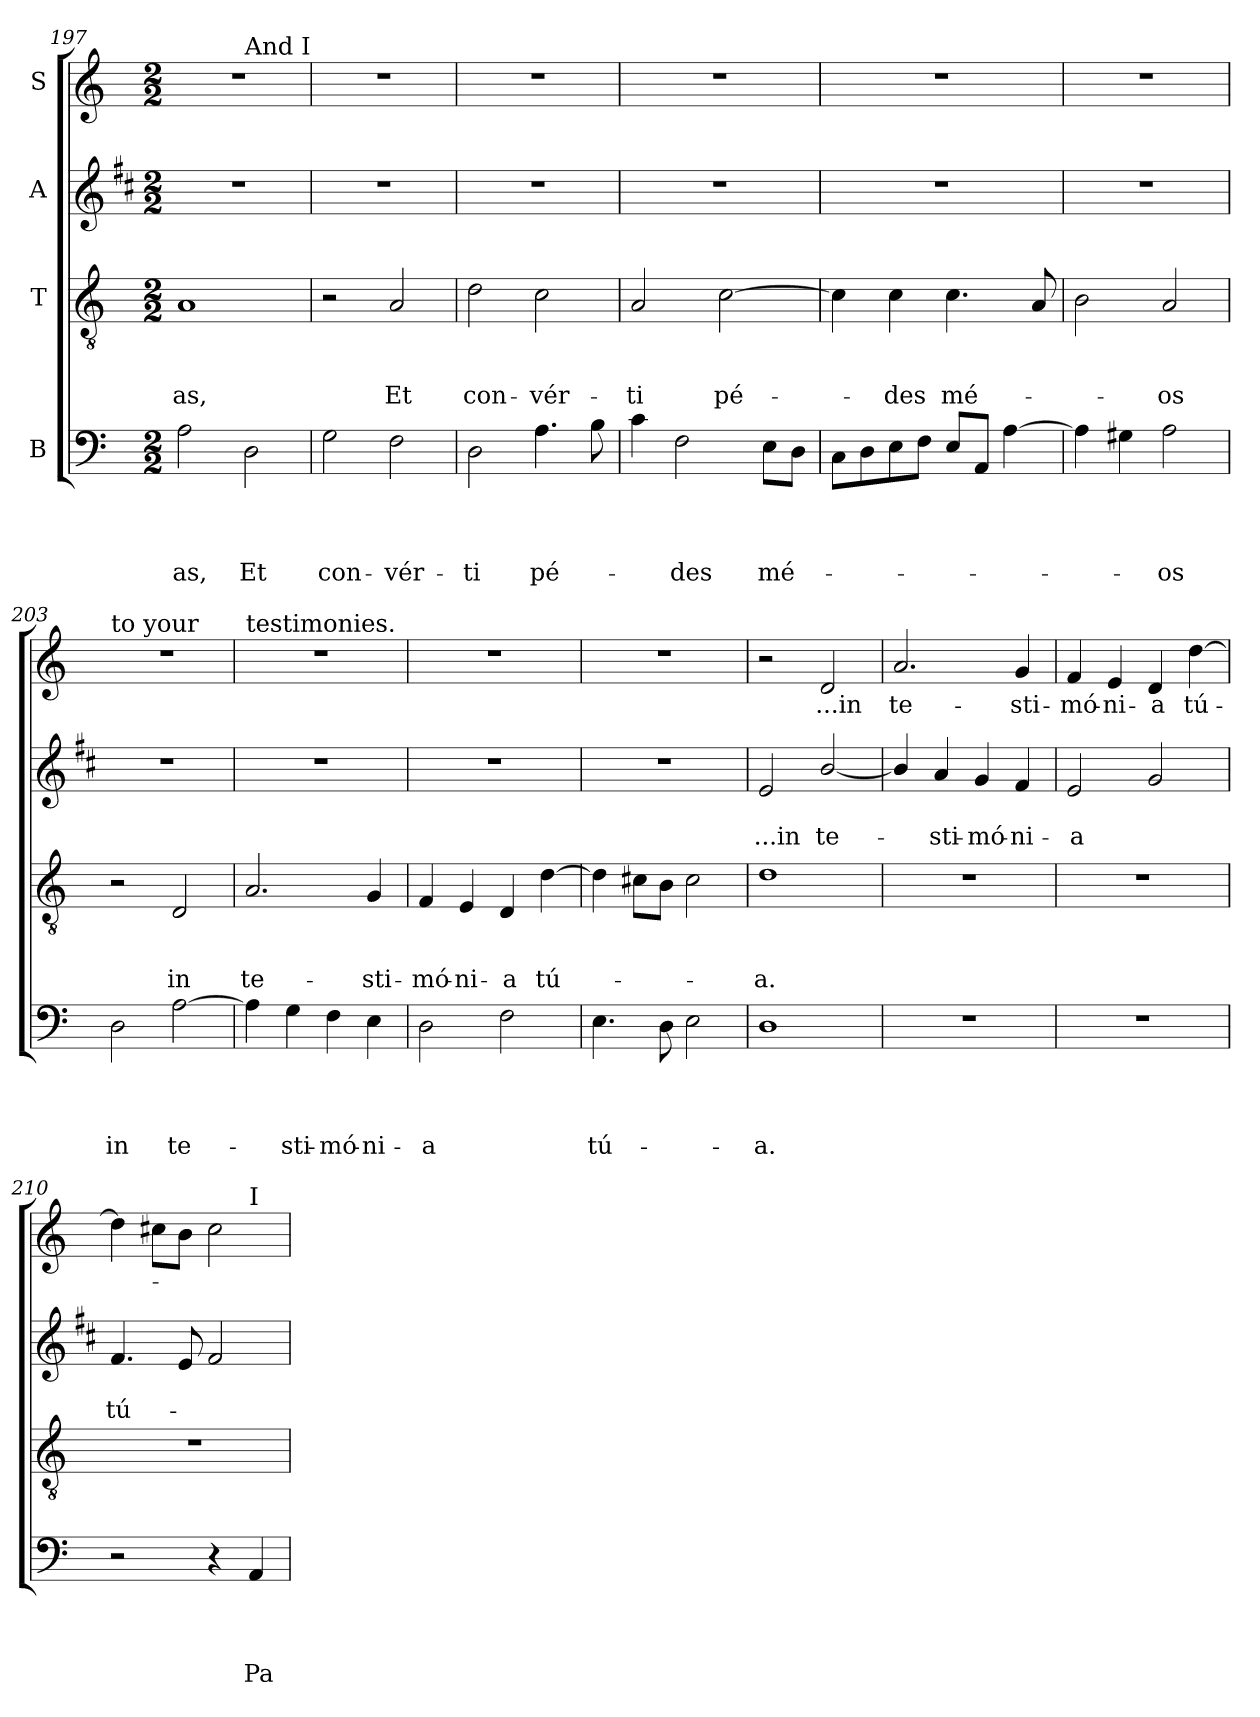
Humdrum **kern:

**kern	**text	**text	**text	**text	**kern	**text	**text	**text	**kern	**text	**text	**kern	**text
*part4	*part4	*part4	*part4	*part4	*part3	*part3	*part3	*part3	*part2	*part2	*part2	*part1	*part1
*staff4	*staff4	*staff4	*staff4	*staff4	*staff3	*staff3	*staff3	*staff3	*staff2	*staff2	*staff2	*staff1	*staff1
*I"B	*	*	*	*	*I"T	*	*	*	*I"A	*	*	*I"S	*
!!LO:PB:g=z
*clefF4	*	*	*	*	*clefGv2	*	*	*	*clefG2	*	*	*clefG2	*
*	*	*	*	*	*	*	*	*	*ITrd1c2	*	*	*	*
*k[]	*	*	*	*	*k[]	*	*	*	*k[]	*	*	*k[]	*
*C:	*	*	*	*	*C:	*	*	*	*C:	*	*	*C:	*
*M2/2	*	*	*	*	*M2/2	*	*	*	*M2/2	*	*	*M2/2	*
=197	=197	=197	=197	=197	=197	=197	=197	=197	=197	=197	=197	=197	=197
!	!	!	!	!LO:LY:b	!	!	!	!LO:LY:b	!	!	!	!	!
*	*	*	*	*	*	*	*	*	*	*	*	*^	*
2A\	.	.	.	-as,	1A	.	.	-as,	1r	.	.	1r	2ryy	.
!	!	!	!	!	!	!	!	!	!	!	!	!	!LO:TX:a:t=And I	!
!	!	!	!	!LO:LY:b	!	!	!	!	!	!	!	!	!	!
2D\	.	.	.	Et	.	.	.	.	.	.	.	.	2ryy	.
=198	=198	=198	=198	=198	=198	=198	=198	=198	=198	=198	=198	=198	=198	=198
!	!	!	!	!	!	!	!	!	!	!	!	!LO:TX:a:t=turned my feet	!	!
!	!	!	!	!LO:LY:b	!	!	!	!	!	!	!	!	!	!
*	*	*	*	*	*	*	*	*	*	*	*	*v	*v	*
2G\	.	.	.	con-	2r	.	.	.	1r	.	.	1r	.
!	!	!	!	!LO:LY:b	!	!	!	!LO:LY:b	!	!	!	!	!
2F\	.	.	.	-vér-	2A/	.	.	Et	.	.	.	.	.
=199	=199	=199	=199	=199	=199	=199	=199	=199	=199	=199	=199	=199	=199
!	!	!	!	!LO:LY:b	!	!	!	!LO:LY:b	!	!	!	!	!
2D\	.	.	.	-ti	2d\	.	.	con-	1r	.	.	1r	.
!	!	!	!	!LO:LY:b	!	!	!	!LO:LY:b	!	!	!	!	!
4.A\	.	.	.	pé-	2c\	.	.	-vér-	.	.	.	.	.
8B\	.	.	.	.	.	.	.	.	.	.	.	.	.
=200	=200	=200	=200	=200	=200	=200	=200	=200	=200	=200	=200	=200	=200
!	!	!	!	!	!	!	!	!LO:LY:b	!	!	!	!	!
4c\	.	.	.	.	2A/	.	.	-ti	1r	.	.	1r	.
!	!	!	!	!LO:LY:b	!	!	!	!	!	!	!	!	!
2F\	.	.	.	-des	.	.	.	.	.	.	.	.	.
!	!	!	!	!	!	!	!	!LO:LY:b	!	!	!	!	!
.	.	.	.	.	[2c\	.	.	pé-	.	.	.	.	.
!	!	!	!	!LO:LY:b	!	!	!	!	!	!	!	!	!
8E\L	.	.	.	mé-	.	.	.	.	.	.	.	.	.
8D\J	.	.	.	.	.	.	.	.	.	.	.	.	.
=201	=201	=201	=201	=201	=201	=201	=201	=201	=201	=201	=201	=201	=201
8C\L	.	.	.	.	4c\]	.	.	.	1r	.	.	1r	.
8D\	.	.	.	.	.	.	.	.	.	.	.	.	.
!	!	!	!	!	!	!	!	!LO:LY:b	!	!	!	!	!
8E\	.	.	.	.	4c\	.	.	-des	.	.	.	.	.
8F\J	.	.	.	.	.	.	.	.	.	.	.	.	.
!	!	!	!	!	!	!	!	!LO:LY:b	!	!	!	!	!
8E/L	.	.	.	.	4.c\	.	.	mé-	.	.	.	.	.
8AA/J	.	.	.	.	.	.	.	.	.	.	.	.	.
[4A\	.	.	.	.	.	.	.	.	.	.	.	.	.
.	.	.	.	.	8A/	.	.	.	.	.	.	.	.
=202	=202	=202	=202	=202	=202	=202	=202	=202	=202	=202	=202	=202	=202
4A\]	.	.	.	.	2B\	.	.	.	1r	.	.	1r	.
4G#\	.	.	.	.	.	.	.	.	.	.	.	.	.
!	!	!	!	!LO:LY:b	!	!	!	!LO:LY:b	!	!	!	!	!
2A\	.	.	.	-os	2A/	.	.	-os	.	.	.	.	.
=203	=203	=203	=203	=203	=203	=203	=203	=203	=203	=203	=203	=203	=203
!	!	!	!	!	!	!	!	!	!	!	!	!LO:TX:a:t=to your	!
!	!	!	!	!LO:LY:b	!	!	!	!	!	!	!	!	!
2D\	.	.	.	in	2r	.	.	.	1r	.	.	1r	.
!	!	!	!	!LO:LY:b	!	!	!	!LO:LY:b	!	!	!	!	!
[2A\	.	.	.	te-	2D/	.	.	in	.	.	.	.	.
!!LO:LB:g=z
=204	=204	=204	=204	=204	=204	=204	=204	=204	=204	=204	=204	=204	=204
!	!	!	!	!	!	!	!	!	!	!	!	!LO:TX:a:t=testimonies.	!
!	!	!	!	!	!	!	!	!LO:LY:b	!	!	!	!	!
4A\]	.	.	.	.	2.A/	.	.	te-	1r	.	.	1r	.
!	!	!	!	!LO:LY:b	!	!	!	!	!	!	!	!	!
4G\	.	.	.	-sti-	.	.	.	.	.	.	.	.	.
!	!	!	!	!LO:LY:b	!	!	!	!	!	!	!	!	!
4F\	.	.	.	-mó-	.	.	.	.	.	.	.	.	.
!	!	!	!	!LO:LY:b	!	!	!	!LO:LY:b	!	!	!	!	!
4E\	.	.	.	-ni-	4G/	.	.	-sti-	.	.	.	.	.
=205	=205	=205	=205	=205	=205	=205	=205	=205	=205	=205	=205	=205	=205
!	!	!	!	!LO:LY:b	!	!	!	!LO:LY:b	!	!	!	!	!
2D\	.	.	.	-a	4F/	.	.	-mó-	1r	.	.	1r	.
!	!	!	!	!	!	!	!	!LO:LY:b	!	!	!	!	!
.	.	.	.	.	4E/	.	.	-ni-	.	.	.	.	.
!	!	!	!	!	!	!	!	!LO:LY:b	!	!	!	!	!
2F\	.	.	.	.	4D/	.	.	-a	.	.	.	.	.
!	!	!	!	!	!	!	!	!LO:LY:b	!	!	!	!	!
.	.	.	.	.	[4d\	.	.	tú-	.	.	.	.	.
=206	=206	=206	=206	=206	=206	=206	=206	=206	=206	=206	=206	=206	=206
!	!	!	!	!LO:LY:b	!	!	!	!	!	!	!	!	!
4.E\	.	.	.	tú-	4d\]	.	.	.	1r	.	.	1r	.
.	.	.	.	.	8c#\L	.	.	.	.	.	.	.	.
8D\	.	.	.	.	8B\J	.	.	.	.	.	.	.	.
2E\	.	.	.	.	2c#\	.	.	.	.	.	.	.	.
=207	=207	=207	=207	=207	=207	=207	=207	=207	=207	=207	=207	=207	=207
!	!	!	!	!LO:LY:b	!	!	!	!LO:LY:b	!	!	!LO:LY:b	!	!
1D	.	.	.	-a.	1d	.	.	-a.	2d/	.	...in	2r	.
!	!	!	!	!	!	!	!	!	!	!	!LO:LY:b	!	!LO:LY:b
.	.	.	.	.	.	.	.	.	[2a/	.	te-	2d/	...in
=208	=208	=208	=208	=208	=208	=208	=208	=208	=208	=208	=208	=208	=208
!	!	!	!	!	!	!	!	!	!	!	!	!	!LO:LY:b
1r	.	.	.	.	1r	.	.	.	4a/]	.	.	2.a/	te-
!	!	!	!	!	!	!	!	!	!	!	!LO:LY:b	!	!
.	.	.	.	.	.	.	.	.	4g/	.	-sti-	.	.
!	!	!	!	!	!	!	!	!	!	!	!LO:LY:b	!	!
.	.	.	.	.	.	.	.	.	4f/	.	-mó-	.	.
!	!	!	!	!	!	!	!	!	!	!	!LO:LY:b	!	!LO:LY:b
.	.	.	.	.	.	.	.	.	4e/	.	-ni-	4g/	-sti-
=209	=209	=209	=209	=209	=209	=209	=209	=209	=209	=209	=209	=209	=209
!	!	!	!	!	!	!	!	!	!	!	!LO:LY:b	!	!LO:LY:b
1r	.	.	.	.	1r	.	.	.	2d/	.	-a	4f/	-mó-
!	!	!	!	!	!	!	!	!	!	!	!	!	!LO:LY:b
.	.	.	.	.	.	.	.	.	.	.	.	4e/	-ni-
!	!	!	!	!	!	!	!	!	!	!	!	!	!LO:LY:b
.	.	.	.	.	.	.	.	.	2f/	.	.	4d/	-a
!	!	!	!	!	!	!	!	!	!	!	!	!	!LO:LY:b
.	.	.	.	.	.	.	.	.	.	.	.	[4dd\	tú-
!!LO:PB:g=z
=210	=210	=210	=210	=210	=210	=210	=210	=210	=210	=210	=210	=210	=210
!	!	!	!	!	!	!	!	!	!	!	!LO:LY:b	!	!
*	*	*	*	*	*	*	*	*	*	*	*	*^	*
2r	.	.	.	.	1r	.	.	.	4.e/	.	tú-	4dd\]	2.ryy	.
.	.	.	.	.	.	.	.	.	.	.	.	8cc#\L	.	.
.	.	.	.	.	.	.	.	.	8d/	.	.	8b\J	.	.
4r	.	.	.	.	.	.	.	.	2e/	.	.	2cc#\	.	.
!	!	!	!	!	!	!	!	!	!	!	!	!	!LO:TX:a:t=I	!
!	!	!	!	!LO:LY:b	!	!	!	!	!	!	!	!	!	!
4AA/	.	.	.	Pa-	.	.	.	.	.	.	.	.	4ryy	.
*	*	*	*	*	*	*	*	*	*	*	*	*v	*v	*
=	=	=	=	=	=	=	=	=	=	=	=	=	=
*-	*-	*-	*-	*-	*-	*-	*-	*-	*-	*-	*-	*-	*-
